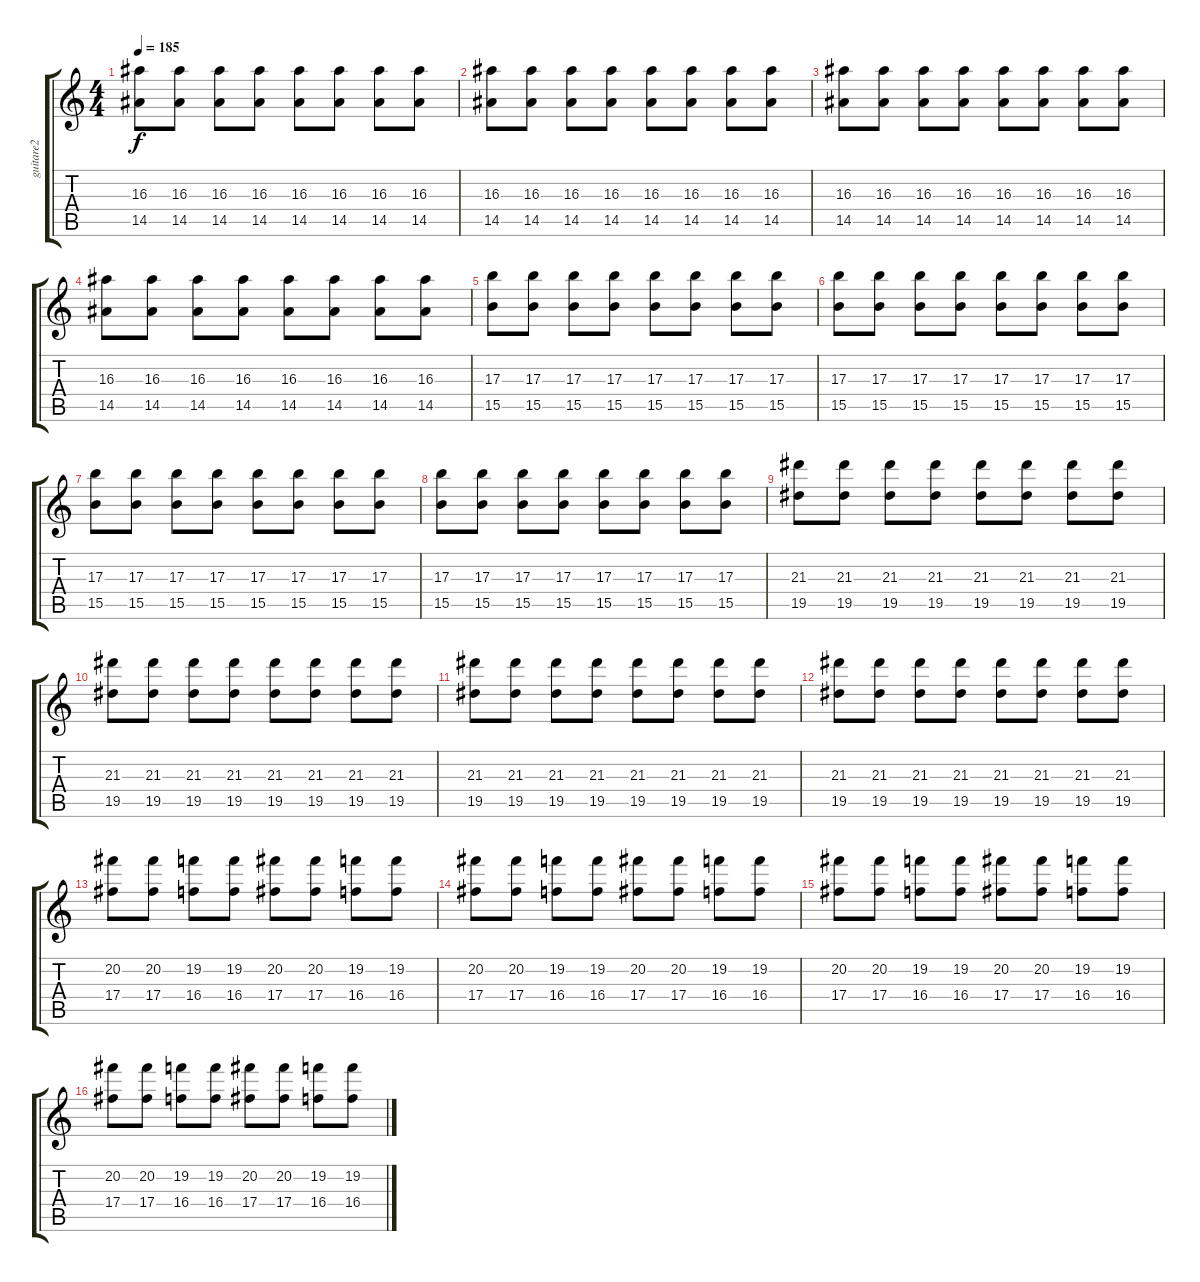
\track ("guitare2" "guitare2") {instrument distortionguitar}
\staff {score tabs}
\tuning (Eb4 Bb3 Gb3 Db3 Ab2 Eb2) {hide}
\ts (4 4)
\tempo 185
\clef g2
\ks c
(16.3 14.5).8{dy f} (16.3 14.5).8 (16.3 14.5).8 (16.3 14.5).8 (16.3 14.5).8 (16.3 14.5).8 (16.3 14.5).8 (16.3 14.5).8 |
(16.3 14.5).8 (16.3 14.5).8 (16.3 14.5).8 (16.3 14.5).8 (16.3 14.5).8 (16.3 14.5).8 (16.3 14.5).8 (16.3 14.5).8 |
(16.3 14.5).8 (16.3 14.5).8 (16.3 14.5).8 (16.3 14.5).8 (16.3 14.5).8 (16.3 14.5).8 (16.3 14.5).8 (16.3 14.5).8 |
(16.3 14.5).8 (16.3 14.5).8 (16.3 14.5).8 (16.3 14.5).8 (16.3 14.5).8 (16.3 14.5).8 (16.3 14.5).8 (16.3 14.5).8 |
(17.3 15.5).8 (17.3 15.5).8 (17.3 15.5).8 (17.3 15.5).8 (17.3 15.5).8 (17.3 15.5).8 (17.3 15.5).8 (17.3 15.5).8 |
(17.3 15.5).8 (17.3 15.5).8 (17.3 15.5).8 (17.3 15.5).8 (17.3 15.5).8 (17.3 15.5).8 (17.3 15.5).8 (17.3 15.5).8 |
(17.3 15.5).8 (17.3 15.5).8 (17.3 15.5).8 (17.3 15.5).8 (17.3 15.5).8 (17.3 15.5).8 (17.3 15.5).8 (17.3 15.5).8 |
(17.3 15.5).8 (17.3 15.5).8 (17.3 15.5).8 (17.3 15.5).8 (17.3 15.5).8 (17.3 15.5).8 (17.3 15.5).8 (17.3 15.5).8 |
(21.3 19.5).8 (21.3 19.5).8 (21.3 19.5).8 (21.3 19.5).8 (21.3 19.5).8 (21.3 19.5).8 (21.3 19.5).8 (21.3 19.5).8 |
(21.3 19.5).8 (21.3 19.5).8 (21.3 19.5).8 (21.3 19.5).8 (21.3 19.5).8 (21.3 19.5).8 (21.3 19.5).8 (21.3 19.5).8 |
(21.3 19.5).8 (21.3 19.5).8 (21.3 19.5).8 (21.3 19.5).8 (21.3 19.5).8 (21.3 19.5).8 (21.3 19.5).8 (21.3 19.5).8 |
(21.3 19.5).8 (21.3 19.5).8 (21.3 19.5).8 (21.3 19.5).8 (21.3 19.5).8 (21.3 19.5).8 (21.3 19.5).8 (21.3 19.5).8 |
(20.2 17.4).8 (20.2 17.4).8 (19.2 16.4).8 (19.2 16.4).8 (20.2 17.4).8 (20.2 17.4).8 (19.2 16.4).8 (19.2 16.4).8 |
(20.2 17.4).8 (20.2 17.4).8 (19.2 16.4).8 (19.2 16.4).8 (20.2 17.4).8 (20.2 17.4).8 (19.2 16.4).8 (19.2 16.4).8 |
(20.2 17.4).8 (20.2 17.4).8 (19.2 16.4).8 (19.2 16.4).8 (20.2 17.4).8 (20.2 17.4).8 (19.2 16.4).8 (19.2 16.4).8 |
(20.2 17.4).8 (20.2 17.4).8 (19.2 16.4).8 (19.2 16.4).8 (20.2 17.4).8 (20.2 17.4).8 (19.2 16.4).8 (19.2 16.4).8
